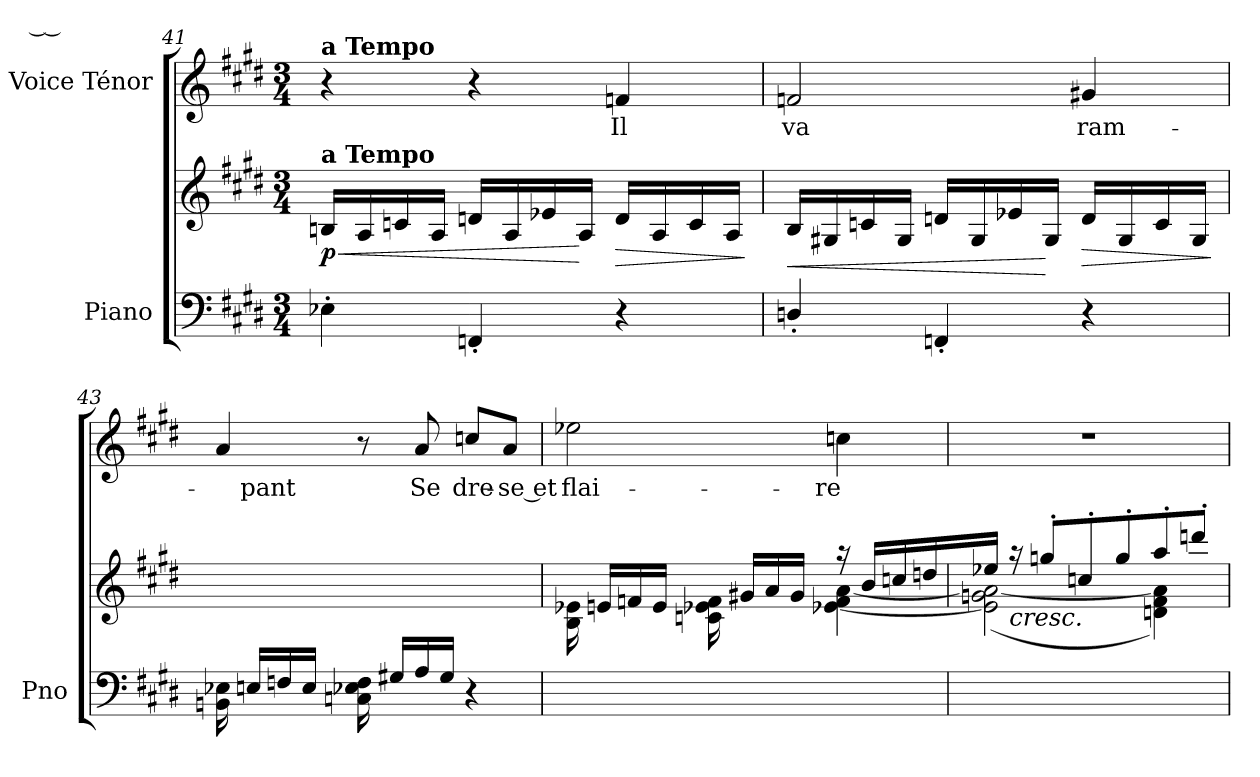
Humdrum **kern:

**kern	**kern	**dynam	**kern	**text
*part2	*part2	*part2	*part1	*part1
*staff3	*staff2	*staff2/3	*staff1	*staff1
*I"Piano	*	*	*I"Voice Ténor	*
*I'Pno	*	*	*	*
*clefF4	*clefG2	*	*clefG2	*
*k[f#c#g#d#]	*k[f#c#g#d#]	*	*k[f#c#g#d#]	*
*M3/4	*M3/4	*	*M3/4	*
=41	=41	=41	=41	=41
!	!	!	!LO:TX:a:B:t=a Tempo	!
!	!LO:TX:a:B:t=a Tempo	!	!	!
!	!	!LO:HP:b	!	!
!	!	!LO:DY:n=1:b	!	!
4E-X'\	16Bn/LL	< p	4r	.
.	16A/	.	.	.
.	16cn/	.	.	.
.	16A/JJ	.	.	.
4FFn'/	16dn/LL	.	4r	.
.	16A/	.	.	.
.	16e-X/	.	.	.
.	16A/JJ	[	.	.
!	!	!LO:HP:b	!	!LO:LY:b
4r	16d/LL	>	4fn/	Il
.	16A/	.	.	.
.	16c/	.	.	.
.	16A/JJ	.	.	.
.	.	]	.	.
=42	=42	=42	=42	=42
!	!	!LO:HP:b	!	!LO:LY:b
4Dn'/	16B/LL	<	2fn/	va
.	16G#X/	.	.	.
.	16cn/	.	.	.
.	16G#/JJ	.	.	.
4FFn'/	16dn/LL	.	.	.
.	16G#/	.	.	.
.	16e-X/	.	.	.
.	16G#/JJ	[	.	.
!	!	!LO:HP:b	!	!LO:LY:b
4r	16d/LL	>	4g#X/	ram-
.	16G#/	.	.	.
.	16c/	.	.	.
.	16G#/JJ	.	.	.
.	.	]	.	.
!!LO:LB:g=z
=43	=43	=43	=43	=43
!	!	!	!	!LO:LY:b
16BBn\ 16E-X\	2.ryy	.	4a/	-_ pant
16En/LL	.	.	.	.
16Fn/	.	.	.	.
16E/JJ	.	.	.	.
16Cn\ 16E-X\ 16F\	.	.	8r	.
16G#X/LL	.	.	.	.
!	!	!	!	!LO:LY:b
16A/	.	.	8a/	Se
16G#/JJ	.	.	.	.
!	!	!	!	!LO:LY:b
4r	.	.	8ccn/L	dre-
!	!	!	!	!LO:LY:b
.	.	.	8a/J	-se et
=44	=44	=44	=44	=44
*	*^	*	*	*
!	!	!	!	!	!LO:LY:b
2.ryy	16B\ 16e-X\	2ryy	.	2ee-X\	flai-
.	16en/LL	.	.	.	.
.	16fn/	.	.	.	.
.	16e/JJ	.	.	.	.
.	16cn\ 16e-X\ 16f\	.	.	.	.
.	16g#X/LL	.	.	.	.
.	16a/	.	.	.	.
.	16g#/JJ	.	.	.	.
!	!	!	!	!	!LO:LY:b
.	16r	[4e-X\ 4f\ [4a\	.	4ccn\	-re
.	16b/LL	.	.	.	.
.	16ccn/	.	.	.	.
.	16ddn/	.	.	.	.
=45	=45	=45	=45	=45	=45
2.ryy	16ee-X/JJ	(2e-\] 2gn\ 2a\_	.	2.r	.
!	!LO:TX:b:i:t=cresc.	!	!	!	!
.	16r	.	.	.	.
.	8ggn'>/L	.	.	.	.
.	8ccn'>/	.	.	.	.
.	8gg'>/	.	.	.	.
.	8aa'/	4dn\ 4f#\ 4a\])	.	.	.
.	8dddn'>/J	.	.	.	.
*	*v	*v	*	*	*
=	=	=	=	=
*-	*-	*-	*-	*-
